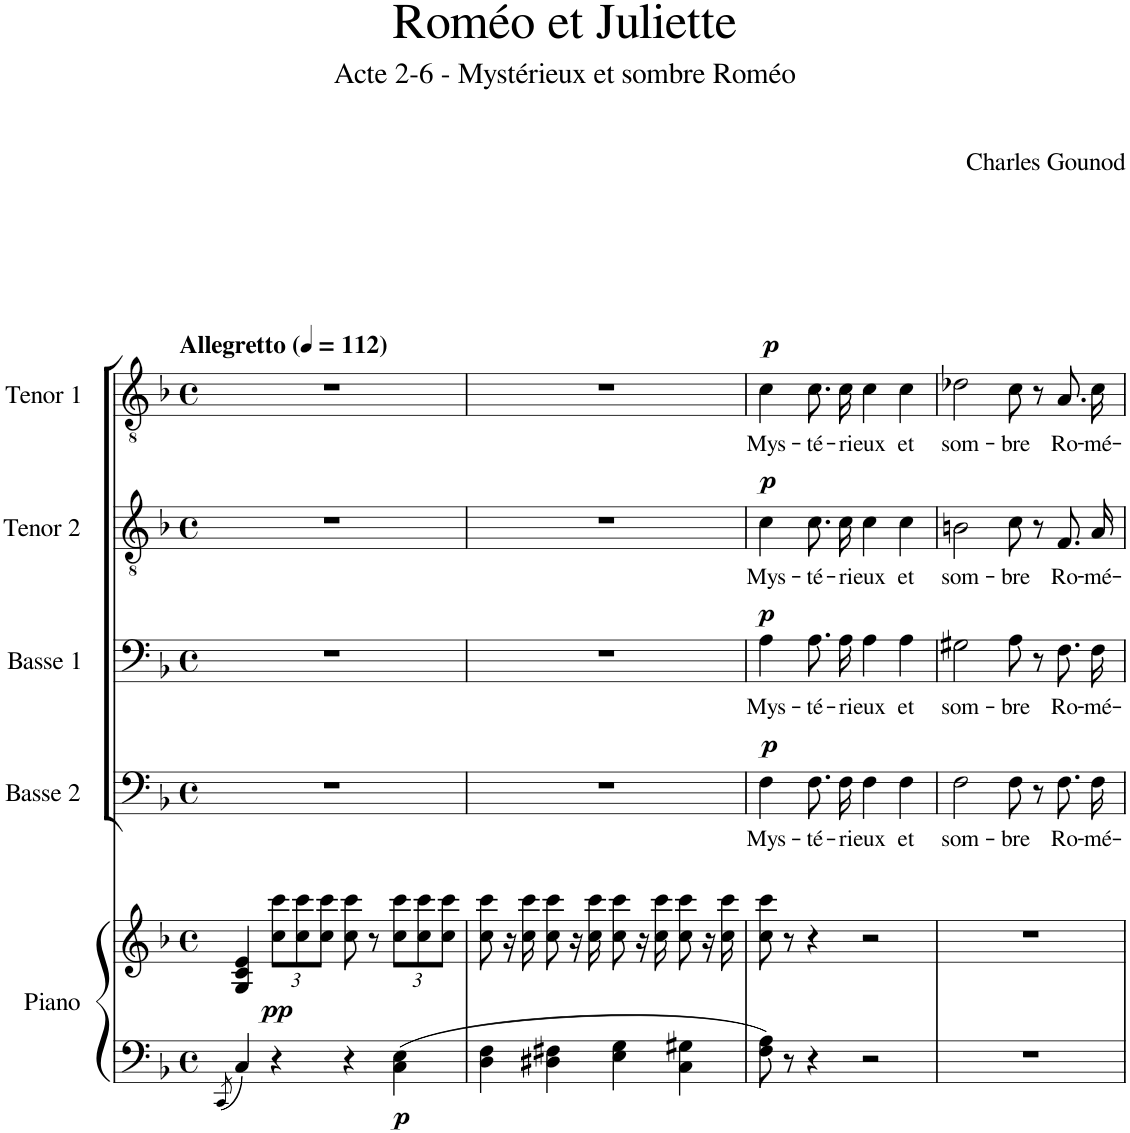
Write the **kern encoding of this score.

**kern	**kern	**dynam	**kern	**text	**dynam	**kern	**text	**dynam	**kern	**text	**dynam	**kern	**text	**dynam
*part5	*part5	*part5	*part4	*part4	*part4	*part3	*part3	*part3	*part2	*part2	*part2	*part1	*part1	*part1
*staff6	*staff5	*staff5/6	*staff4	*staff4	*staff4	*staff3	*staff3	*staff3	*staff2	*staff2	*staff2	*staff1	*staff1	*staff1
*I"Piano	*	*	*I"Basse 2	*	*	*I"Basse 1	*	*	*I"Tenor 2	*	*	*I"Tenor 1	*	*
*I'Pno.	*	*	*I'B2	*	*	*I'B1	*	*	*I'T2	*	*	*I'T1	*	*
*clefF4	*clefG2	*	*clefF4	*	*	*clefF4	*	*	*clefGv2	*	*	*clefGv2	*	*
*k[b-]	*k[b-]	*	*k[b-]	*	*	*k[b-]	*	*	*k[b-]	*	*	*k[b-]	*	*
*M4/4	*M4/4	*	*M4/4	*	*	*M4/4	*	*	*M4/4	*	*	*M4/4	*	*
*met(c)	*met(c)	*	*met(c)	*	*	*met(c)	*	*	*met(c)	*	*	*met(c)	*	*
*MM112	*MM112	*	*MM112	*	*	*MM112	*	*	*MM112	*	*	*MM112	*	*
=1	=1	=1	=1	=1	=1	=1	=1	=1	=1	=1	=1	=1	=1	=1
8qCC/	.	.	.	.	.	.	.	.	.	.	.	.	.	.
!	!	!	!	!	!	!	!	!	!	!	!	!LO:TX:a:B:t=Allegretto	!	!
4C/	4G/ 4c/ 4e/	.	1r	.	.	1r	.	.	1r	.	.	1r	.	.
*	*Xbrackettup	*	*	*	*	*	*	*	*	*	*	*	*	*
!	!	!LO:DY:b	!	!	!	!	!	!	!	!	!	!	!	!
4r	12cc\ 12ccc\L	pp	.	.	.	.	.	.	.	.	.	.	.	.
.	12cc\ 12ccc\	.	.	.	.	.	.	.	.	.	.	.	.	.
.	12cc\ 12ccc\J	.	.	.	.	.	.	.	.	.	.	.	.	.
4r	8cc\ 8ccc\	.	.	.	.	.	.	.	.	.	.	.	.	.
.	8r	.	.	.	.	.	.	.	.	.	.	.	.	.
!	!	!LO:DY:b=2	!	!	!	!	!	!	!	!	!	!	!	!
4C\ 4E\	12cc\ 12ccc\L	p	.	.	.	.	.	.	.	.	.	.	.	.
.	12cc\ 12ccc\	.	.	.	.	.	.	.	.	.	.	.	.	.
.	12cc\ 12ccc\J	.	.	.	.	.	.	.	.	.	.	.	.	.
=2	=2	=2	=2	=2	=2	=2	=2	=2	=2	=2	=2	=2	=2	=2
4D\ 4F\	8cc\ 8ccc\	.	1r	.	.	1r	.	.	1r	.	.	1r	.	.
.	16r	.	.	.	.	.	.	.	.	.	.	.	.	.
.	16cc\ 16ccc\	.	.	.	.	.	.	.	.	.	.	.	.	.
4D#X\ 4F#X\	8cc\ 8ccc\	.	.	.	.	.	.	.	.	.	.	.	.	.
.	16r	.	.	.	.	.	.	.	.	.	.	.	.	.
.	16cc\ 16ccc\	.	.	.	.	.	.	.	.	.	.	.	.	.
4E\ 4G\	8cc\ 8ccc\	.	.	.	.	.	.	.	.	.	.	.	.	.
.	16r	.	.	.	.	.	.	.	.	.	.	.	.	.
.	16cc\ 16ccc\	.	.	.	.	.	.	.	.	.	.	.	.	.
4C\ 4G#X\	8cc\ 8ccc\	.	.	.	.	.	.	.	.	.	.	.	.	.
.	16r	.	.	.	.	.	.	.	.	.	.	.	.	.
.	16cc\ 16ccc\	.	.	.	.	.	.	.	.	.	.	.	.	.
=3	=3	=3	=3	=3	=3	=3	=3	=3	=3	=3	=3	=3	=3	=3
!	!	!	!	!LO:LY:b	!LO:DY:a	!	!LO:LY:b	!LO:DY:a	!	!LO:LY:b	!LO:DY:a	!	!LO:LY:b	!LO:DY:a
8F\ 8A\	8cc\ 8ccc\	.	4F\	Mys-	p	4A\	Mys-	p	4c\	Mys-	p	4c\	Mys-	p
8r	8r	.	.	.	.	.	.	.	.	.	.	.	.	.
!	!	!	!	!LO:LY:b	!	!	!LO:LY:b	!	!	!LO:LY:b	!	!	!LO:LY:b	!
4r	4r	.	8.F\L	-té-	.	8.A\L	-té-	.	8.c\L	-té-	.	8.c\L	-té-	.
!	!	!	!	!LO:LY:b	!	!	!LO:LY:b	!	!	!LO:LY:b	!	!	!LO:LY:b	!
.	.	.	16F\Jk	-ri-	.	16A\Jk	-ri-	.	16c\Jk	-ri-	.	16c\Jk	-ri-	.
!	!	!	!	!LO:LY:b	!	!	!LO:LY:b	!	!	!LO:LY:b	!	!	!LO:LY:b	!
2r	2r	.	4F\	-eux	.	4A\	-eux	.	4c\	-eux	.	4c\	-eux	.
!	!	!	!	!LO:LY:b	!	!	!LO:LY:b	!	!	!LO:LY:b	!	!	!LO:LY:b	!
.	.	.	4F\	et	.	4A\	et	.	4c\	et	.	4c\	et	.
=4	=4	=4	=4	=4	=4	=4	=4	=4	=4	=4	=4	=4	=4	=4
!	!	!	!	!LO:LY:b	!	!	!LO:LY:b	!	!	!LO:LY:b	!	!	!LO:LY:b	!
1r	1r	.	2F\	som-	.	2G#X\	som-	.	2Bn\	som-	.	2d-X\	som-	.
!	!	!	!	!LO:LY:b	!	!	!LO:LY:b	!	!	!LO:LY:b	!	!	!LO:LY:b	!
.	.	.	8F\	-bre	.	8A\	-bre	.	8c\	-bre	.	8c\	-bre	.
.	.	.	8r	.	.	8r	.	.	8r	.	.	8r	.	.
!	!	!	!	!LO:LY:b	!	!	!LO:LY:b	!	!	!LO:LY:b	!	!	!LO:LY:b	!
.	.	.	8.F\L	Ro-	.	8.F\L	Ro-	.	8.F/L	Ro-	.	8.A\L	Ro-	.
!	!	!	!	!LO:LY:b	!	!	!LO:LY:b	!	!	!LO:LY:b	!	!	!LO:LY:b	!
.	.	.	16F\Jk	-mé-	.	16F\Jk	-mé-	.	16A/Jk	-mé-	.	16c\Jk	-mé-	.
=	=	=	=	=	=	=	=	=	=	=	=	=	=	=
*-	*-	*-	*-	*-	*-	*-	*-	*-	*-	*-	*-	*-	*-	*-
